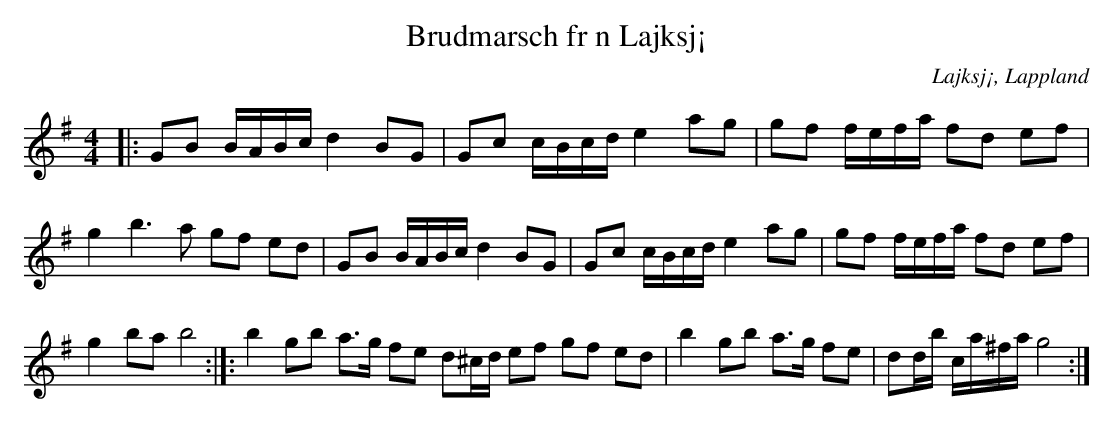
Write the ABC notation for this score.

X:1
T:Brudmarsch fr n Lajksj¡
O:Lajksj¡, Lappland
M:4/4
L:1/16
K:G
|: G2B2  BABc d4 B2G2 | G2c2 cBcd e4 a2g2 | g2f2 fefa f2d2 e2f2 | g4 b6 a2 g2f2 e2d2 | G2B2 BABc d4 B2G2 | G2c2 cBcd e4 a2g2 | g2f2 fefa f2d2 e2f2 | g4 b2a2 b8 :|]: b4 g2b2 a3g f2e2 d2^cd e2f2 g2f2 e2d2 | b4 g2b2 a3g f2e2 | d2db ca^fa g8 :|]
